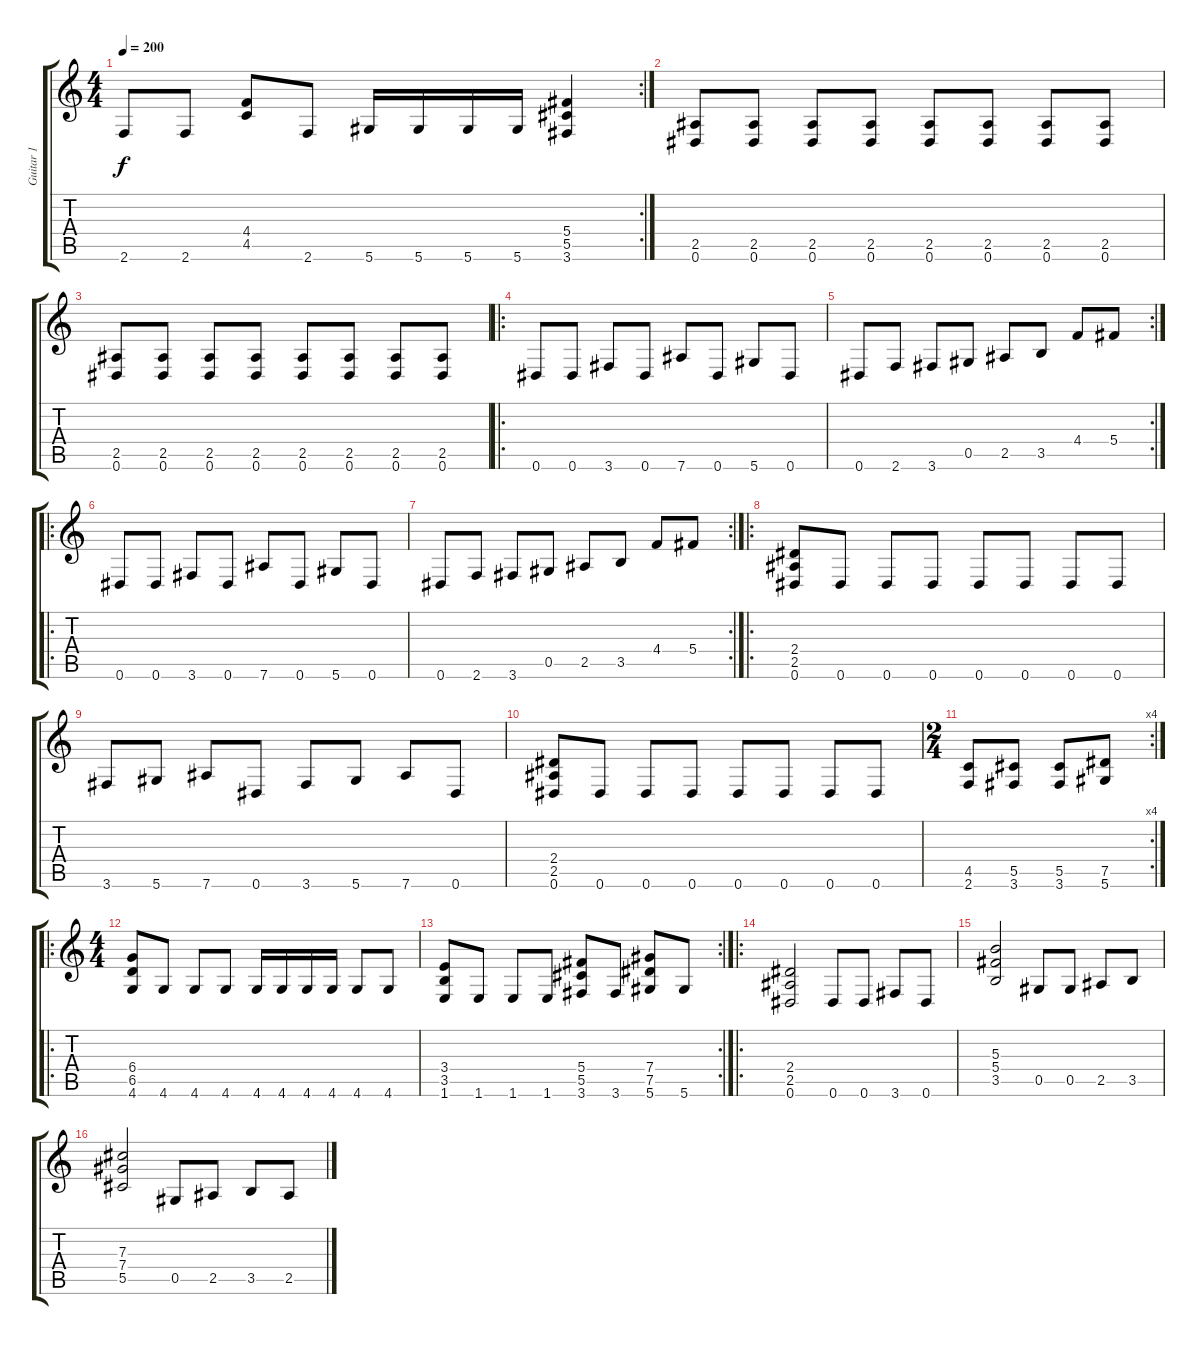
\track ("Guitar 1" "Guitar 1") {instrument distortionguitar}
\staff {score tabs}
\tuning (Eb4 Bb3 Gb3 Db3 Ab2 Eb2) {hide}
\rc 2
\ts (4 4)
\tempo 200
\clef g2
\ks c
2.6.8{dy f} 2.6.8 (4.4 4.5).8 2.6.8 5.6.16 5.6.16 5.6.16 5.6.16 (5.4 5.5 3.6).4 |
(2.5 0.6).8 (2.5 0.6).8 (2.5 0.6).8 (2.5 0.6).8 (2.5 0.6).8 (2.5 0.6).8 (2.5 0.6).8 (2.5 0.6).8 |
(2.5 0.6).8 (2.5 0.6).8 (2.5 0.6).8 (2.5 0.6).8 (2.5 0.6).8 (2.5 0.6).8 (2.5 0.6).8 (2.5 0.6).8 |
\ro
0.6.8 0.6.8 3.6.8 0.6.8 7.6.8 0.6.8 5.6.8 0.6.8 |
\rc 2
0.6.8 2.6.8 3.6.8 0.5.8 2.5.8 3.5.8 4.4.8 5.4.8 |
\ro
0.6.8 0.6.8 3.6.8 0.6.8 7.6.8 0.6.8 5.6.8 0.6.8 |
\rc 2
0.6.8 2.6.8 3.6.8 0.5.8 2.5.8 3.5.8 4.4.8 5.4.8 |
\ro
(2.4 2.5 0.6).8 0.6.8 0.6.8 0.6.8 0.6.8 0.6.8 0.6.8 0.6.8 |
3.6.8 5.6.8 7.6.8 0.6.8 3.6.8 5.6.8 7.6.8 0.6.8 |
(2.4 2.5 0.6).8 0.6.8 0.6.8 0.6.8 0.6.8 0.6.8 0.6.8 0.6.8 |
\rc 4
\ts (2 4)
(4.5 2.6).8 (5.5 3.6).8 (5.5 3.6).8 (7.5 5.6).8 |
\ro
\ts (4 4)
(6.4 6.5 4.6).8 4.6.8 4.6.8 4.6.8 4.6.16 4.6.16 4.6.16 4.6.16 4.6.8 4.6.8 |
\rc 2
(3.4 3.5 1.6).8 1.6.8 1.6.8 1.6.8 (5.4 5.5 3.6).8 3.6.8 (7.4 7.5 5.6).8 5.6.8 |
\ro
(2.4 2.5 0.6).2 0.6.8 0.6.8 3.6.8 0.6.8 |
(5.3 5.4 3.5).2 0.5.8 0.5.8 2.5.8 3.5.8 |
(7.3 7.4 5.5).2 0.5.8 2.5.8 3.5.8 2.5.8
